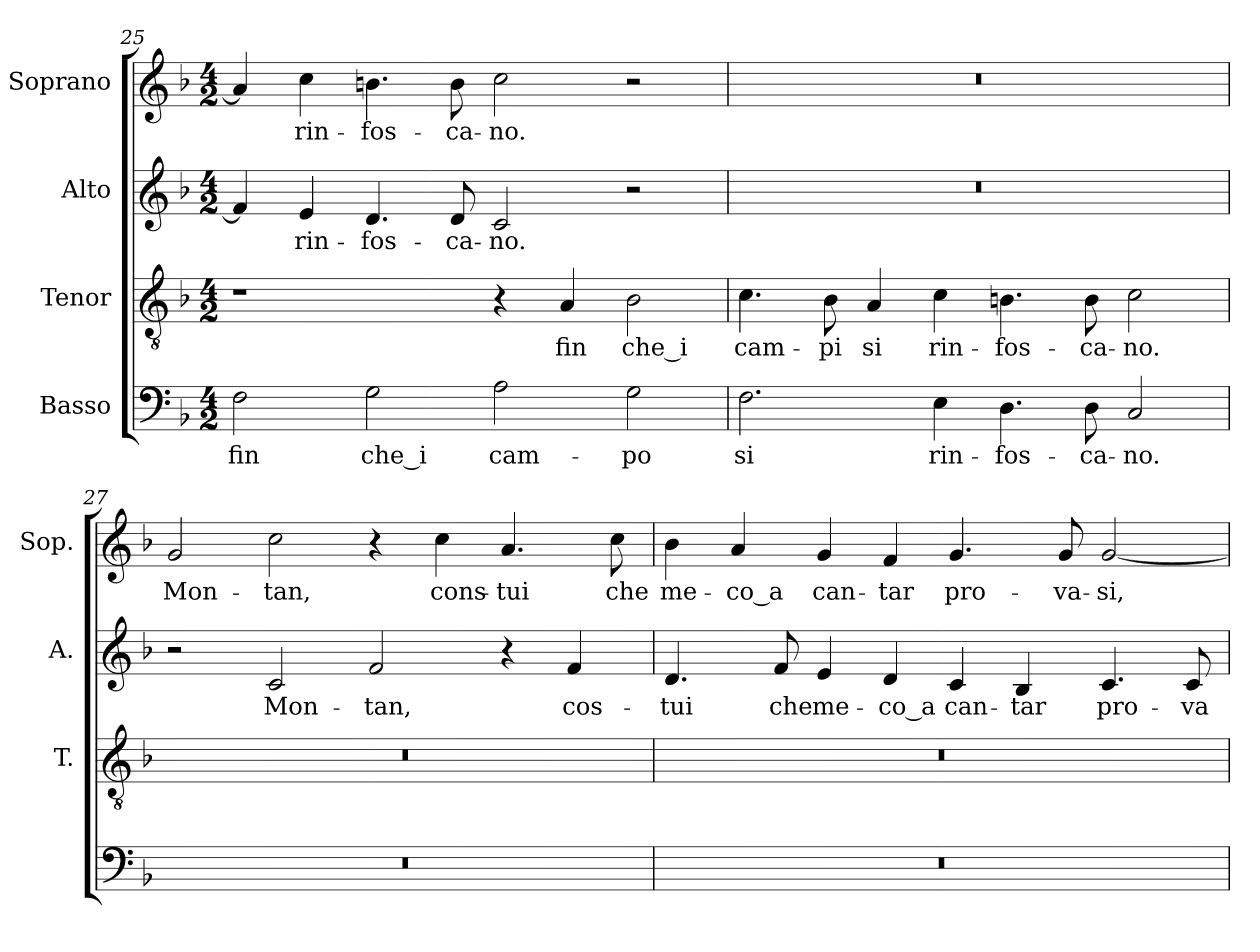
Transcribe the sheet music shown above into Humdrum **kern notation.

**kern	**text	**kern	**text	**kern	**text	**kern	**text
*part4	*part4	*part3	*part3	*part2	*part2	*part1	*part1
*staff4	*staff4	*staff3	*staff3	*staff2	*staff2	*staff1	*staff1
*I"Basso	*	*I"Tenor	*	*I"Alto	*	*I"Soprano	*
*	*	*I'T.	*	*I'A.	*	*I'Sop.	*
!!LO:PB:g=z
*clefF4	*	*clefGv2	*	*clefG2	*	*clefG2	*
*	*	*ITrd7c12	*	*	*	*	*
*k[b-]	*	*k[b-]	*	*k[b-]	*	*k[b-]	*
*F:	*	*F:	*	*F:	*	*F:	*
*M4/2	*	*M4/2	*	*M4/2	*	*M4/2	*
=25	=25	=25	=25	=25	=25	=25	=25
!	!LO:LY:b:color=#000000	!	!	!	!	!	!
2Fi\	fin	1r	.	4fi/]	.	4ai/]	.
!	!	!	!	!	!LO:LY:b:color=#000000	!	!
!	!	!	!	!	!	!	!LO:LY:b:color=#000000
.	.	.	.	4ei/	rin-	4cci\	rin-
!	!LO:LY:b:color=#000000	!	!	!	!	!	!
!	!	!	!	!	!LO:LY:b:color=#000000	!	!
!	!	!	!	!	!	!	!LO:LY:b:color=#000000
2Gi\	che_i	.	.	4.di/	-fos-	4.bni\	-fos-
!	!	!	!	!	!LO:LY:b:color=#000000	!	!
!	!	!	!	!	!	!	!LO:LY:b:color=#000000
.	.	.	.	8di/	-ca-	8bi\	-ca-
!	!LO:LY:b:color=#000000	!	!	!	!	!	!
!	!	!	!	!	!LO:LY:b:color=#000000	!	!
!	!	!	!	!	!	!	!LO:LY:b:color=#000000
2Ai\	cam-	4r	.	2ci/	-no.	2cci\	-no.
!	!	!	!LO:LY:b:color=#000000	!	!	!	!
.	.	4AAi/	fin	.	.	.	.
!	!LO:LY:b:color=#000000	!	!	!	!	!	!
!	!	!	!LO:LY:b:color=#000000	!	!	!	!
2Gi\	-po	2BB-i\	che_i	2r	.	2r	.
=26	=26	=26	=26	=26	=26	=26	=26
!	!LO:LY:b:color=#000000	!	!	!	!	!	!
!	!	!	!LO:LY:b:color=#000000	!LO:N:vis=1	!	!LO:N:vis=1	!
2.Fi\	si	4.Ci\	cam-	0r	.	0r	.
!	!	!	!LO:LY:b:color=#000000	!	!	!	!
.	.	8BB-i\	-pi	.	.	.	.
!	!	!	!LO:LY:b:color=#000000	!	!	!	!
.	.	4AAi/	si	.	.	.	.
!	!LO:LY:b:color=#000000	!	!	!	!	!	!
!	!	!	!LO:LY:b:color=#000000	!	!	!	!
4Ei\	rin-	4Ci\	rin-	.	.	.	.
!	!LO:LY:b:color=#000000	!	!	!	!	!	!
!	!	!	!LO:LY:b:color=#000000	!	!	!	!
4.Di\	-fos-	4.BBni\	-fos-	.	.	.	.
!	!LO:LY:b:color=#000000	!	!	!	!	!	!
!	!	!	!LO:LY:b:color=#000000	!	!	!	!
8Di\	-ca-	8BBi\	-ca-	.	.	.	.
!	!LO:LY:b:color=#000000	!	!	!	!	!	!
!	!	!	!LO:LY:b:color=#000000	!	!	!	!
2Ci/	-no.	2Ci\	-no.	.	.	.	.
=27	=27	=27	=27	=27	=27	=27	=27
!LO:N:vis=1	!	!LO:N:vis=1	!	!	!	!	!
!	!	!	!	!	!	!	!LO:LY:b:color=#000000
0r	.	0r	.	2r	.	2gi/	Mon-
!	!	!	!	!	!LO:LY:b:color=#000000	!	!
!	!	!	!	!	!	!	!LO:LY:b:color=#000000
.	.	.	.	2ci/	Mon-	2cci\	-tan,
!	!	!	!	!	!LO:LY:b:color=#000000	!	!
.	.	.	.	2fi/	-tan,	4r	.
!	!	!	!	!	!	!	!LO:LY:b:color=#000000
.	.	.	.	.	.	4cci\	cons-
!	!	!	!	!	!	!	!LO:LY:b:color=#000000
.	.	.	.	4r	.	4.ai/	-tui
!	!	!	!	!	!LO:LY:b:color=#000000	!	!
.	.	.	.	4fi/	cos-	.	.
!	!	!	!	!	!	!	!LO:LY:b:color=#000000
.	.	.	.	.	.	8cci\	che
=28	=28	=28	=28	=28	=28	=28	=28
!LO:N:vis=1	!	!LO:N:vis=1	!	!	!	!	!
!	!	!	!	!	!LO:LY:b:color=#000000	!	!
!	!	!	!	!	!	!	!LO:LY:b:color=#000000
0r	.	0r	.	4.di/	-tui	4b-i\	me-
!	!	!	!	!	!	!	!LO:LY:b:color=#000000
.	.	.	.	.	.	4ai/	-co_a
!	!	!	!	!	!LO:LY:b:color=#000000	!	!
.	.	.	.	8fi/	che	.	.
!	!	!	!	!	!LO:LY:b:color=#000000	!	!
!	!	!	!	!	!	!	!LO:LY:b:color=#000000
.	.	.	.	4ei/	me-	4gi/	can-
!	!	!	!	!	!LO:LY:b:color=#000000	!	!
!	!	!	!	!	!	!	!LO:LY:b:color=#000000
.	.	.	.	4di/	-co_a	4fi/	-tar
!	!	!	!	!	!LO:LY:b:color=#000000	!	!
!	!	!	!	!	!	!	!LO:LY:b:color=#000000
.	.	.	.	4ci/	can-	4.gi/	pro-
!	!	!	!	!	!LO:LY:b:color=#000000	!	!
.	.	.	.	4B-i/	-tar	.	.
!	!	!	!	!	!	!	!LO:LY:b:color=#000000
.	.	.	.	.	.	8gi/	-va-
!	!	!	!	!	!LO:LY:b:color=#000000	!	!
!	!	!	!	!	!	!	!LO:LY:b:color=#000000
.	.	.	.	4.ci/	pro-	[<2gi/	-si,
!	!	!	!	!	!LO:LY:b:color=#000000	!	!
.	.	.	.	8ci/	-va-	.	.
=	=	=	=	=	=	=	=
*-	*-	*-	*-	*-	*-	*-	*-
